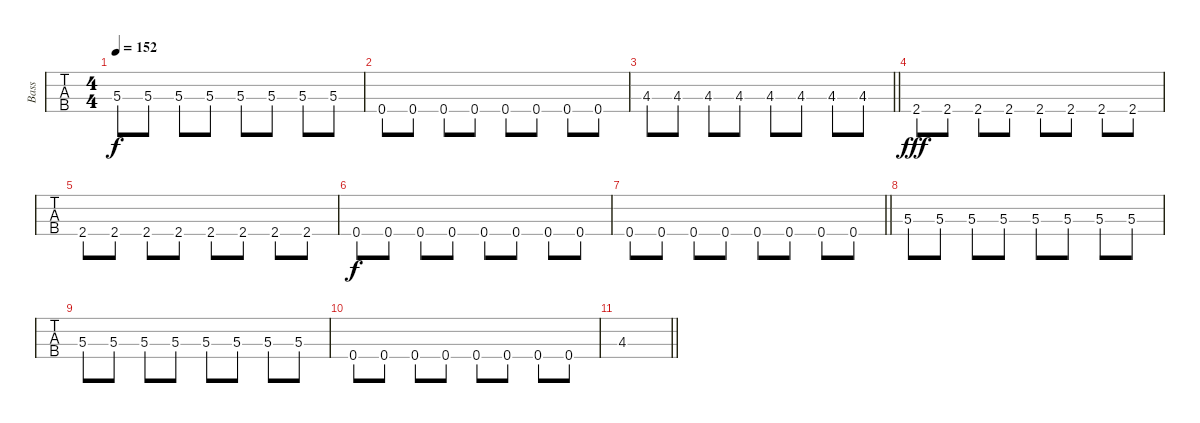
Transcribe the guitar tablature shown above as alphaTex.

\track ("Bass" "Bass") {instrument electricbasspick}
\staff {tabs}
\tuning (G2 D2 A1 E1) {hide}
\ts (4 4)
\tempo 152
\clef f4
\ks c
5.3.8{dy f} 5.3.8 5.3.8 5.3.8 5.3.8 5.3.8 5.3.8 5.3.8 |
0.4.8 0.4.8 0.4.8 0.4.8 0.4.8 0.4.8 0.4.8 0.4.8 |
\barLineRight lightlight
4.3.8 4.3.8 4.3.8 4.3.8 4.3.8 4.3.8 4.3.8 4.3.8 |
2.4.8{dy fff} 2.4.8 2.4.8 2.4.8 2.4.8 2.4.8 2.4.8 2.4.8 |
2.4.8 2.4.8 2.4.8 2.4.8 2.4.8 2.4.8 2.4.8 2.4.8 |
0.4.8{dy f} 0.4.8 0.4.8 0.4.8 0.4.8 0.4.8 0.4.8 0.4.8 |
\barLineRight lightlight
0.4.8 0.4.8 0.4.8 0.4.8 0.4.8 0.4.8 0.4.8 0.4.8 |
5.3.8 5.3.8 5.3.8 5.3.8 5.3.8 5.3.8 5.3.8 5.3.8 |
5.3.8 5.3.8 5.3.8 5.3.8 5.3.8 5.3.8 5.3.8 5.3.8 |
0.4.8 0.4.8 0.4.8 0.4.8 0.4.8 0.4.8 0.4.8 0.4.8 |
\barLineRight lightlight
4.3.1
